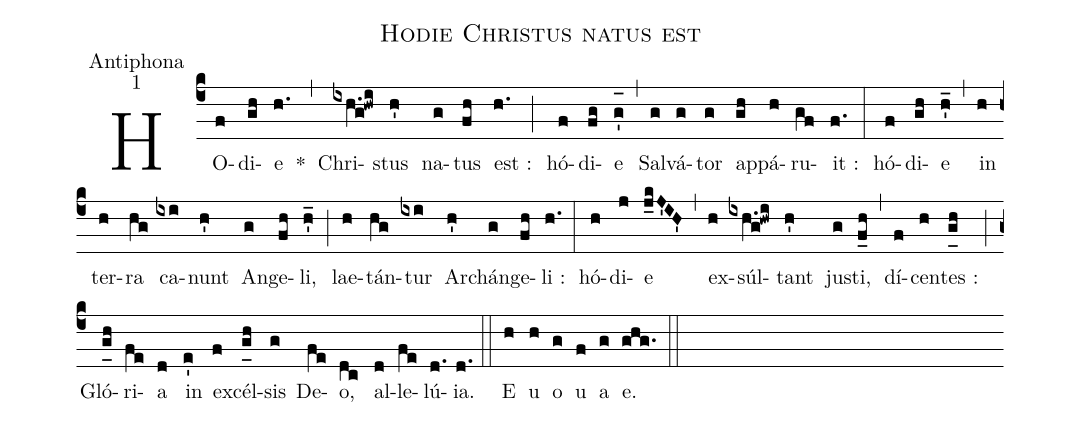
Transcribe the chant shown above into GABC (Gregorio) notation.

name:Hodie Christus natus est;
office-part:Antiphona;
mode:1;
%%
(c4) HO(f)di(gh)e(h.) *(,) Chri(ixh.g!hwi)stus(h') na(g)tus(fh) est :(h.) (;) hó(f)di(fg)e(g'_[oh:h]) (,) Sal(g)vá(g)tor(g) ap(gh)pá(h)ru(gf)it :(f.) (:) hó(f)di(gh)e(h'_) (,) in(h) ter(h)ra(hg) ca(ixi)nunt(h') An(g)ge(fh)li,(h'_) (;) lae(h)tán(hg)tur(ixi) Ar(h')chán(g)ge(fh)li :(h.) (:) hó(h)di(j)e(j_kJ'IH') (,) ex(h)súl(ixh.g!hwi)tant(h') ju(g)sti,(f_h) (,) dí(f)cen(h)tes :(g_[uh:l]h) (;) Gló(g_[uh:l]h)ri(fe)a(d) in(e') ex(f)cél(g_[uh:l]h)sis(g) De(fe)o,(dc) al(d)le(fe)lú(d.){ia}.(d.) (::) <eu>E(h) u(h) o(g) u(f) a(g) e.</eu>(ghg.) (::)
